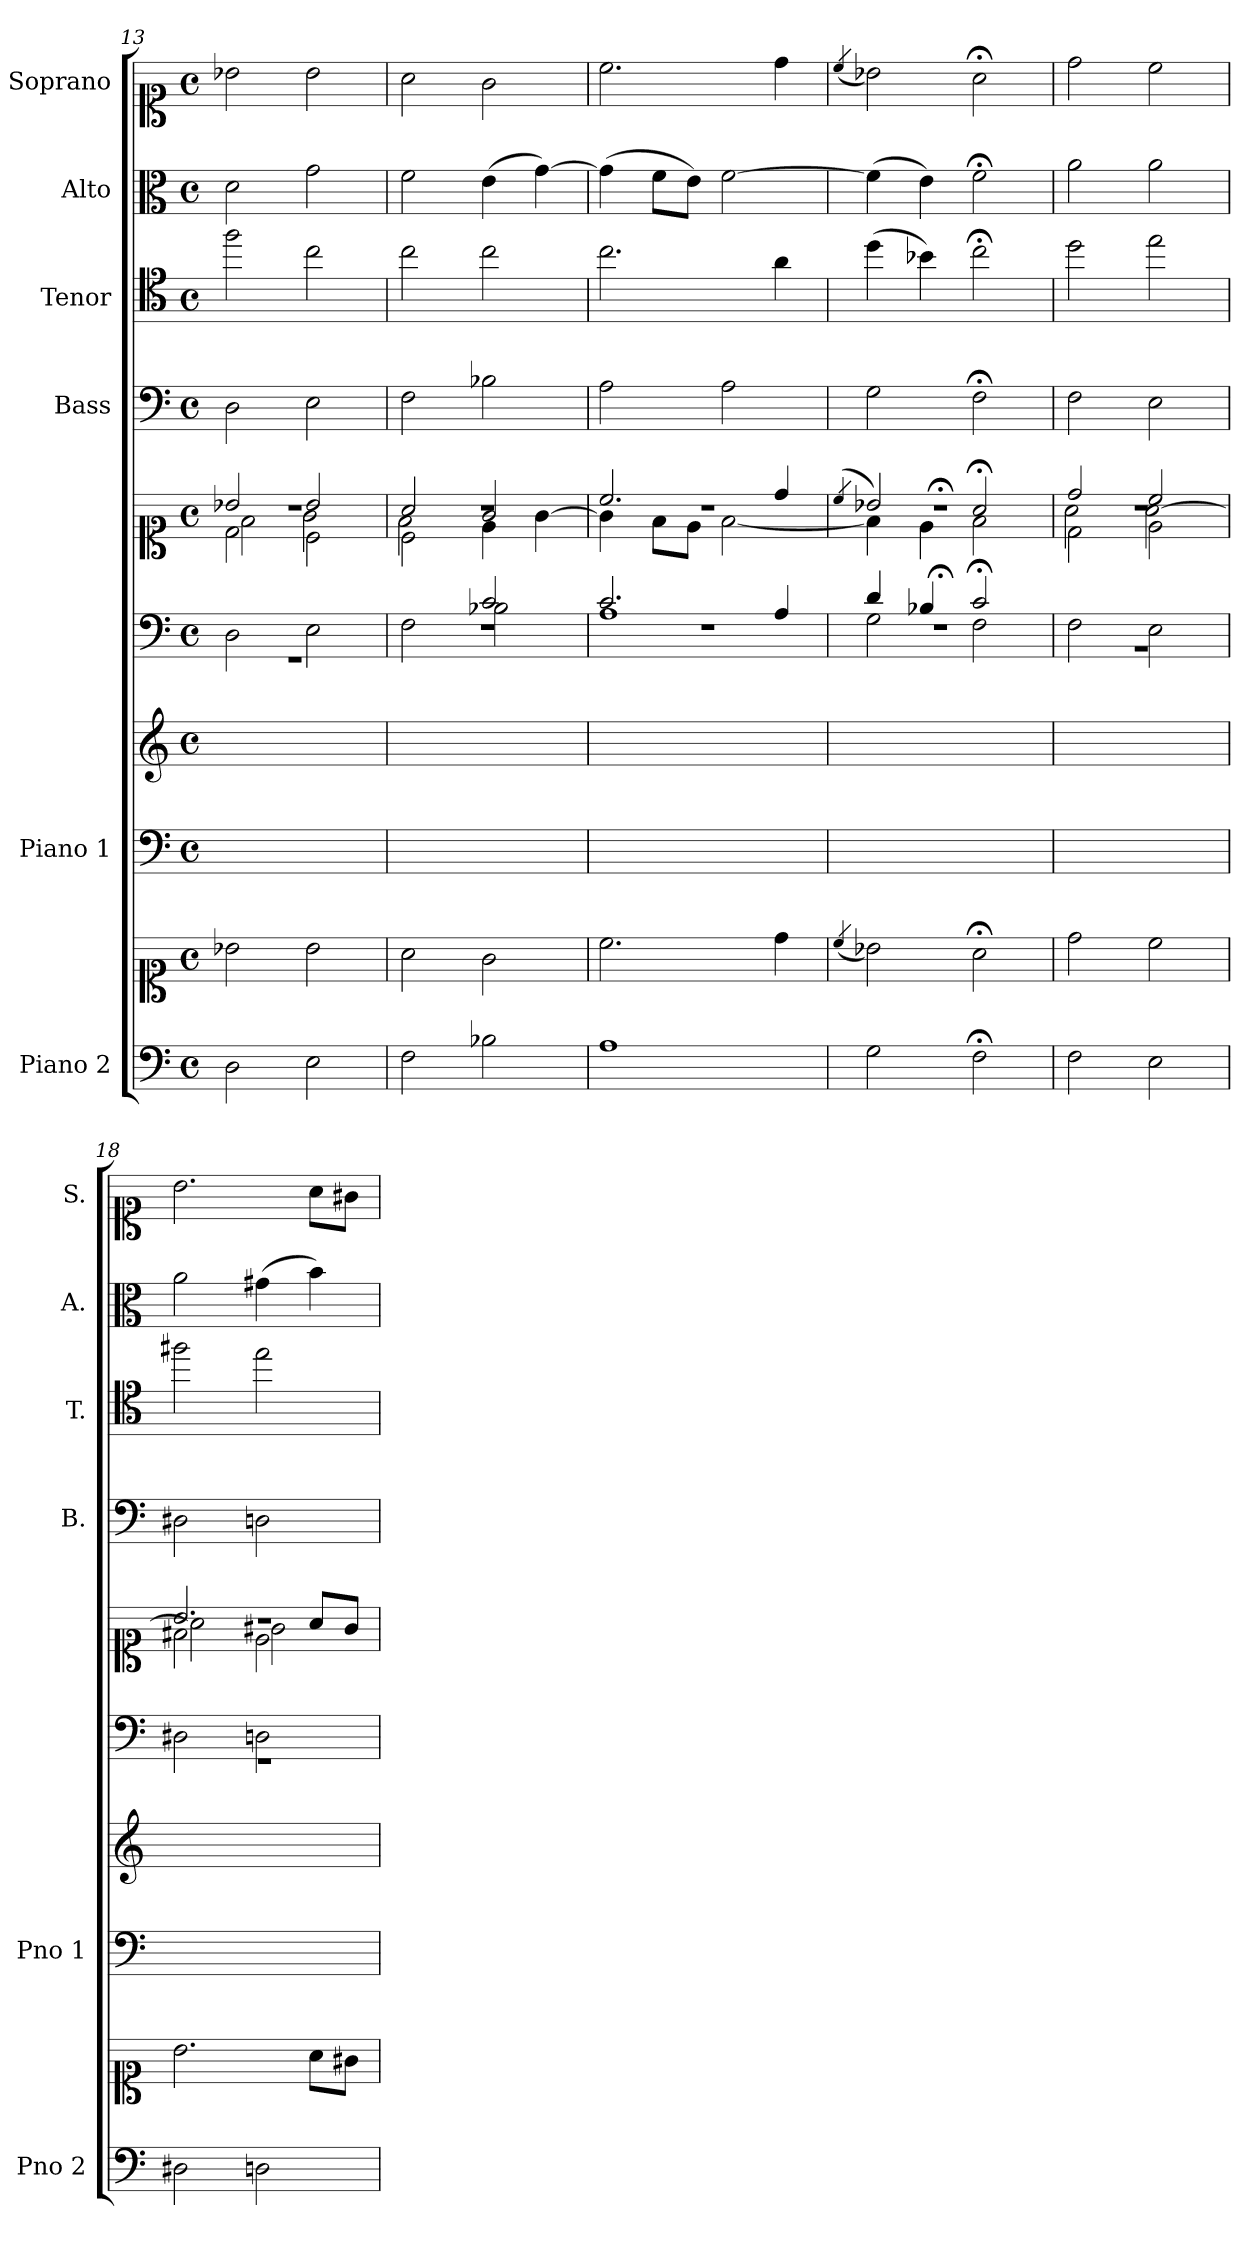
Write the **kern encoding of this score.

**kern	**kern	**kern	**kern	**kern	**kern	**kern	**kern	**kern	**kern
*part6	*part6	*part5	*part5	*part5	*part5	*part4	*part3	*part2	*part1
*staff10	*staff9	*staff8	*staff7	*staff6	*staff5	*staff4	*staff3	*staff2	*staff1
*I"Piano 2	*	*I"Piano 1	*	*	*	*I"Bass	*I"Tenor	*I"Alto	*I"Soprano
*I'Pno 2	*	*I'Pno 1	*	*	*	*I'B.	*I'T.	*I'A.	*I'S.
!!LO:PB:g=z
*clefF4	*clefC1	*clefF4	*clefG2	*clefF4	*clefC1	*clefF4	*clefC4	*clefC3	*clefC1
*	*	*	*	*	*	*	*ITrd7c12	*	*
*k[]	*k[]	*k[]	*k[]	*k[]	*k[]	*k[]	*k[]	*k[]	*k[]
*M4/4	*M4/4	*M4/4	*M4/4	*M4/4	*M4/4	*M4/4	*M4/4	*M4/4	*M4/4
*met(c)	*met(c)	*met(c)	*met(c)	*met(c)	*met(c)	*met(c)	*met(c)	*met(c)	*met(c)
=13	=13	=13	=13	=13	=13	=13	=13	=13	=13
*	*	*	*	*^	*^	*	*	*	*
*	*	*	*	*	*	*	*^	*	*	*	*
*	*	*	*	*	*	*	*	*^	*	*	*	*
2D\	2b-X\	1ryy	1ryy	2D\	1r	2b-X/	2d\	2f\	1r	2D\	2f\	2d\	2b-X\
2E\	2b-\	.	.	2E\	.	2b-/	2c\	2g\	.	2E\	2c\	2g\	2b-\
=14	=14	=14	=14	=14	=14	=14	=14	=14	=14	=14	=14	=14	=14
*	*	*	*	*	*^	*	*	*	*	*	*	*	*
2F\	2a\	1ryy	1ryy	2ryy	2F\	1r	2a/	2c\	2f\	1r	2F\	2c\	2f\	2a\
2B-X\	2g\	.	.	2c/	2B-X\	.	2g/	2ryy	4e\	.	2B-X\	2c\	(4e\	2g\
.	.	.	.	.	.	.	.	.	[<4g\	.	.	.	[4g\)	.
*	*	*	*	*	*	*	*	*	*v	*v	*	*	*	*
=15	=15	=15	=15	=15	=15	=15	=15	=15	=15	=15	=15	=15	=15
1A\	2.cc\	1ryy	1ryy	2.c/	1A\	1r	2.cc/	4g\]	1r	2A\	2.c\	(4g\]	2.cc\
.	.	.	.	.	.	.	.	8f\L	.	.	.	8f\L	.
.	.	.	.	.	.	.	.	8e\J	.	.	.	8e\J)	.
.	.	.	.	.	.	.	.	[<2f\	.	2A\	.	[>2f\	.
.	4dd\	.	.	4A/	.	.	4dd/	.	.	.	4A\	.	4dd\
=16	=16	=16	=16	=16	=16	=16	=16	=16	=16	=16	=16	=16	=16
.	(4qcc/	.	.	.	.	.	(4qcc/	.	.	.	.	.	(4qcc/
2G\	2b-X\)	1ryy	1ryy	4d/	2G\	1r;<	2b-X/)	4f\]	1r;<	2G\	(4d\	(4f\]	2b-X\)
.	.	.	.	4B-X/	.	.	.	4e\	.	.	4B-X\)	4e\)	.
2F;\	2a;<\	.	.	2c;/	2F\	.	2a;</	2f\	.	2F;<\	2c;<\	2f;<\	2a;<\
*	*	*	*	*	*v	*v	*	*	*	*	*	*	*
=17	=17	=17	=17	=17	=17	=17	=17	=17	=17	=17	=17	=17
*	*	*	*	*	*	*	*	*^	*	*	*	*
2F\	2dd\	1ryy	1ryy	2F\	1r	2dd/	2d\	2a\	1r	2F\	2d\	2a\	2dd\
2E\	2cc\	.	.	2E\	.	2cc/	2e\	[<2a\	.	2E\	2e\	2a\	2cc\
=18	=18	=18	=18	=18	=18	=18	=18	=18	=18	=18	=18	=18	=18
2D#X\	2.b\	1ryy	1ryy	2D#X\	1r	2.b/	2f#X\	2a\]	1r	2D#X\	2f#X\	2a\	2.b\
2Dn\	.	.	.	2Dn\	.	.	2e\	2g#X\	.	2Dn\	2e\	(4g#X\	.
.	8a\L	.	.	.	.	8a/L	.	.	.	.	.	4b\)	8a\L
.	8g#X\J	.	.	.	.	8g#/J	.	.	.	.	.	.	8g#X\J
*	*	*	*	*v	*v	*	*	*	*	*	*	*	*
*	*	*	*	*	*v	*v	*v	*v	*	*	*	*
=	=	=	=	=	=	=	=	=	=
*-	*-	*-	*-	*-	*-	*-	*-	*-	*-
